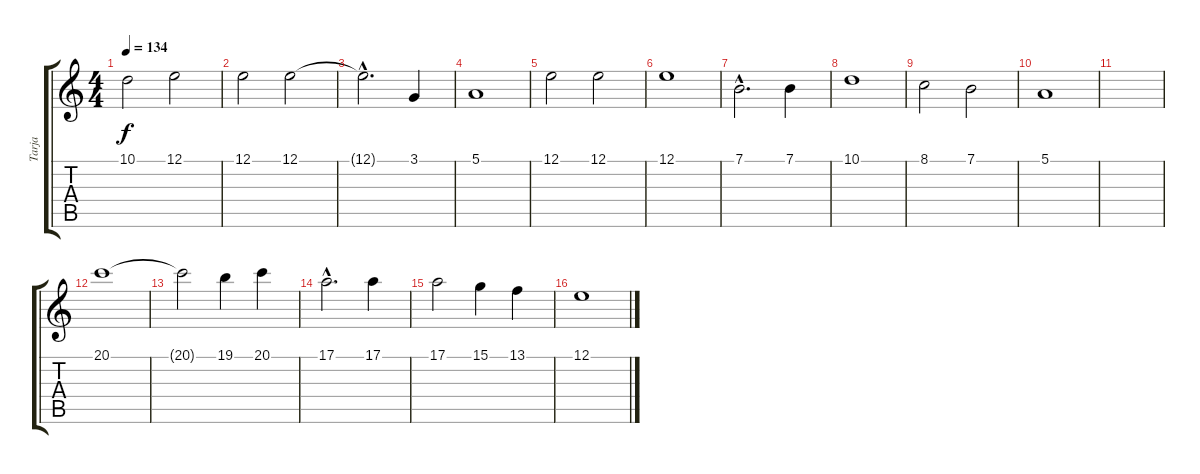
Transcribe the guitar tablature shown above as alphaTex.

\track ("Tarja" "Tarja") {instrument fx5brightness}
\staff {score tabs}
\tuning (E4 B3 G3 D3 A2 E2) {hide}
\ts (4 4)
\tempo 134
\clef g2
\ks c
10.1.2{dy f} 12.1.2 |
12.1.2 12.1.2 |
12.1{hac t}.2{d} 3.1.4 |
5.1.1 |
12.1.2 12.1.2 |
12.1.1 |
7.1{hac}.2{d} 7.1.4 |
10.1.1 |
8.1.2 7.1.2 |
5.1.1 |
|
20.1.1 |
20.1{t}.2 19.1.4 20.1.4 |
17.1{hac}.2{d} 17.1.4 |
17.1.2 15.1.4 13.1.4 |
12.1.1
